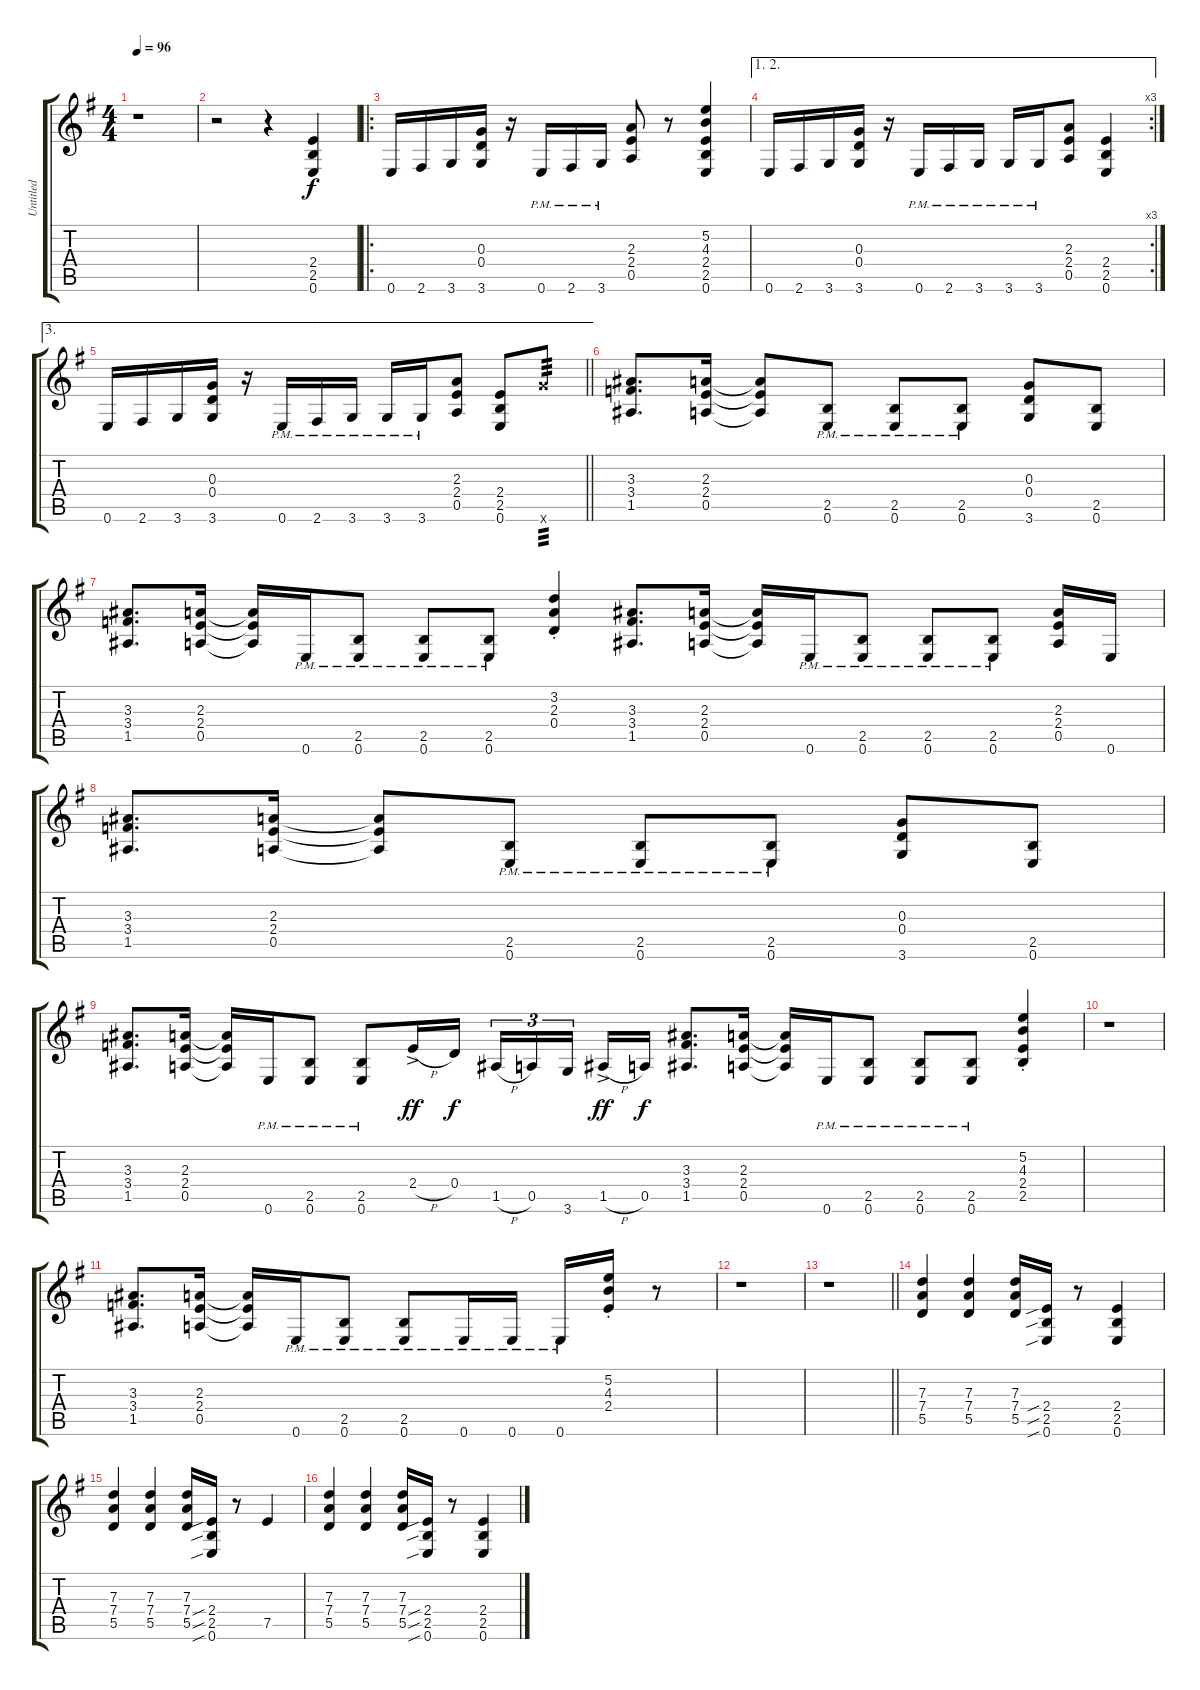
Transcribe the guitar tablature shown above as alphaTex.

\track ("Untitled" "Untitled") {instrument distortionguitar}
\staff {score tabs}
\tuning (E4 B3 G3 D3 A2 E2) {hide}
\ts (4 4)
\tempo 96
\clef g2
\ks g
r.1{dy f instrument distortionguitar} |
r.2 r.4 (2.4 2.5 0.6).4 |
\ro
0.6.16 2.6.16 3.6.16 (0.3 0.4 3.6).16 r.16 0.6{pm}.16 2.6{pm}.16 3.6{pm}.16 (2.3 2.4 0.5).8 r.8 (5.2 4.3 2.4 2.5 0.6).4 |
\ae (1 2)
\rc 3
0.6.16 2.6.16 3.6.16 (0.3 0.4 3.6).16 r.16 0.6{pm}.16 2.6{pm}.16 3.6{pm}.16 3.6{pm}.16 3.6{pm}.16 (2.3 2.4 0.5).8 (2.4 2.5 0.6).4 |
\ae 3
\barLineRight lightlight
0.6.16 2.6.16 3.6.16 (0.3 0.4 3.6).16 r.16 0.6{pm}.16 2.6{pm}.16 3.6{pm}.16 3.6{pm}.16 3.6{pm}.16 (2.3 2.4 0.5).8 (2.4 2.5 0.6).8 15.6{x}.8{tp 3} |
(3.3 3.4 1.5).8{d} (2.3 2.4 0.5).16 (2.3{t} 2.4{t} 0.5{t}).8 (2.5{pm} 0.6{pm}).8 (2.5{pm} 0.6{pm}).8 (2.5{pm} 0.6{pm}).8 (0.3 0.4 3.6).8 (2.5 0.6).8 |
(3.3 3.4 1.5).8{d} (2.3 2.4 0.5).16 (2.3{t} 2.4{t} 0.5{t}).16 0.6{pm}.16 (2.5{pm} 0.6{pm}).8 (2.5{pm} 0.6{pm}).8 (2.5{pm} 0.6{pm}).8 (3.2{st} 2.3{st} 0.4{st}).4 (3.3 3.4 1.5).8{d} (2.3 2.4 0.5).16 (2.3{t} 2.4{t} 0.5{t}).16 0.6{pm}.16 (2.5{pm} 0.6{pm}).8 (2.5{pm} 0.6{pm}).8 (2.5{pm} 0.6{pm}).8 (2.3 2.4 0.5).16 0.6.16 |
(3.3 3.4 1.5).8{d} (2.3 2.4 0.5).16 (2.3{t} 2.4{t} 0.5{t}).8 (2.5{pm} 0.6{pm}).8 (2.5{pm} 0.6{pm}).8 (2.5{pm} 0.6{pm}).8 (0.3 0.4 3.6).8 (2.5 0.6).8 |
(3.3 3.4 1.5).8{d} (2.3 2.4 0.5).16 (2.3{t} 2.4{t} 0.5{t}).16 0.6{pm}.16 (2.5{pm} 0.6{pm}).8 (2.5{pm} 0.6{pm}).8 2.4{h ac}.16{dy ff} 0.4.16{dy f} 1.5{h}.16{tu (3 2)} 0.5.16{tu (3 2)} 3.6.16{tu (3 2) beam splitsecondary} 1.5{h ac}.16{dy ff} 0.5.16{dy f} (3.3 3.4 1.5).8{d} (2.3 2.4 0.5).16 (2.3{t} 2.4{t} 0.5{t}).16 0.6{pm}.16 (2.5{pm} 0.6{pm}).8 (2.5{pm} 0.6{pm}).8 (2.5{pm} 0.6{pm}).8 (5.2{st} 4.3{st} 2.4{st} 2.5{st}).4 |
r.1 |
(3.3 3.4 1.5).8{d} (2.3 2.4 0.5).16 (2.3{t} 2.4{t} 0.5{t}).16 0.6{pm}.16 (2.5{pm} 0.6{pm}).8 (2.5{pm} 0.6{pm}).8 0.6{pm}.16 0.6{pm}.16 0.6{pm}.16 (5.2{st} 4.3{st} 2.4{st}).16 r.8 |
r.1 |
\barLineRight lightlight
r.1 |
(7.3 7.4 5.5).4 (7.3 7.4 5.5).4 (7.3 7.4 5.5).16 (2.4{sib} 2.5{sib} 0.6{sib}).16 r.8 (2.4 2.5 0.6).4 |
(7.3 7.4 5.5).4 (7.3 7.4 5.5).4 (7.3 7.4 5.5).16 (2.4{sib} 2.5{sib} 0.6{sib}).16 r.8 7.5.4 |
(7.3 7.4 5.5).4 (7.3 7.4 5.5).4 (7.3 7.4 5.5).16 (2.4{sib} 2.5{sib} 0.6{sib}).16 r.8 (2.4 2.5 0.6).4
